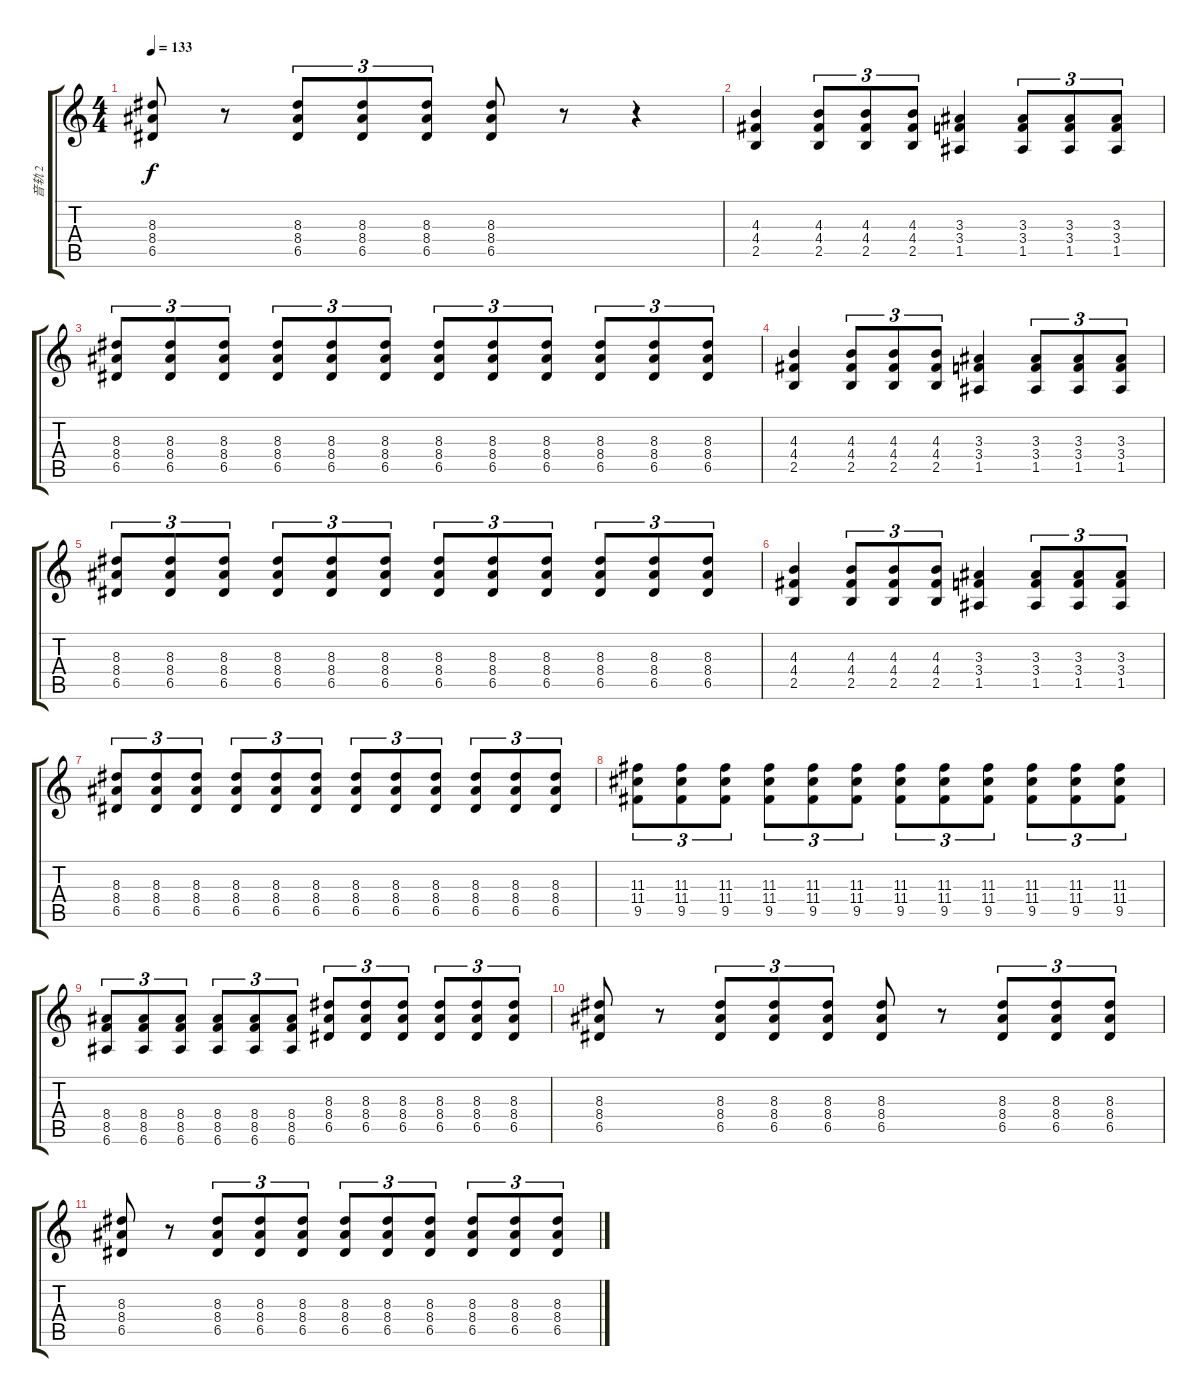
\track ("音轨 2" "音轨 2") {instrument overdrivenguitar}
\staff {score tabs}
\tuning (E4 B3 G3 D3 A2 E2) {hide}
\ts (4 4)
\tempo 133
\clef g2
\ks c
(8.3 8.4 6.5).8{dy f} r.8 (8.3 8.4 6.5).8{tu (3 2)} (8.3 8.4 6.5).8{tu (3 2)} (8.3 8.4 6.5).8{tu (3 2)} (8.3 8.4 6.5).8 r.8 r.4 |
(4.3 4.4 2.5).4 (4.3 4.4 2.5).8{tu (3 2)} (4.3 4.4 2.5).8{tu (3 2)} (4.3 4.4 2.5).8{tu (3 2)} (3.3 3.4 1.5).4 (3.3 3.4 1.5).8{tu (3 2)} (3.3 3.4 1.5).8{tu (3 2)} (3.3 3.4 1.5).8{tu (3 2)} |
(8.3 8.4 6.5).8{tu (3 2)} (8.3 8.4 6.5).8{tu (3 2)} (8.3 8.4 6.5).8{tu (3 2)} (8.3 8.4 6.5).8{tu (3 2)} (8.3 8.4 6.5).8{tu (3 2)} (8.3 8.4 6.5).8{tu (3 2)} (8.3 8.4 6.5).8{tu (3 2)} (8.3 8.4 6.5).8{tu (3 2)} (8.3 8.4 6.5).8{tu (3 2)} (8.3 8.4 6.5).8{tu (3 2)} (8.3 8.4 6.5).8{tu (3 2)} (8.3 8.4 6.5).8{tu (3 2)} |
(4.3 4.4 2.5).4 (4.3 4.4 2.5).8{tu (3 2)} (4.3 4.4 2.5).8{tu (3 2)} (4.3 4.4 2.5).8{tu (3 2)} (3.3 3.4 1.5).4 (3.3 3.4 1.5).8{tu (3 2)} (3.3 3.4 1.5).8{tu (3 2)} (3.3 3.4 1.5).8{tu (3 2)} |
(8.3 8.4 6.5).8{tu (3 2)} (8.3 8.4 6.5).8{tu (3 2)} (8.3 8.4 6.5).8{tu (3 2)} (8.3 8.4 6.5).8{tu (3 2)} (8.3 8.4 6.5).8{tu (3 2)} (8.3 8.4 6.5).8{tu (3 2)} (8.3 8.4 6.5).8{tu (3 2)} (8.3 8.4 6.5).8{tu (3 2)} (8.3 8.4 6.5).8{tu (3 2)} (8.3 8.4 6.5).8{tu (3 2)} (8.3 8.4 6.5).8{tu (3 2)} (8.3 8.4 6.5).8{tu (3 2)} |
(4.3 4.4 2.5).4 (4.3 4.4 2.5).8{tu (3 2)} (4.3 4.4 2.5).8{tu (3 2)} (4.3 4.4 2.5).8{tu (3 2)} (3.3 3.4 1.5).4 (3.3 3.4 1.5).8{tu (3 2)} (3.3 3.4 1.5).8{tu (3 2)} (3.3 3.4 1.5).8{tu (3 2)} |
(8.3 8.4 6.5).8{tu (3 2)} (8.3 8.4 6.5).8{tu (3 2)} (8.3 8.4 6.5).8{tu (3 2)} (8.3 8.4 6.5).8{tu (3 2)} (8.3 8.4 6.5).8{tu (3 2)} (8.3 8.4 6.5).8{tu (3 2)} (8.3 8.4 6.5).8{tu (3 2)} (8.3 8.4 6.5).8{tu (3 2)} (8.3 8.4 6.5).8{tu (3 2)} (8.3 8.4 6.5).8{tu (3 2)} (8.3 8.4 6.5).8{tu (3 2)} (8.3 8.4 6.5).8{tu (3 2)} |
(11.3 11.4 9.5).8{tu (3 2)} (11.3 11.4 9.5).8{tu (3 2)} (11.3 11.4 9.5).8{tu (3 2)} (11.3 11.4 9.5).8{tu (3 2)} (11.3 11.4 9.5).8{tu (3 2)} (11.3 11.4 9.5).8{tu (3 2)} (11.3 11.4 9.5).8{tu (3 2)} (11.3 11.4 9.5).8{tu (3 2)} (11.3 11.4 9.5).8{tu (3 2)} (11.3 11.4 9.5).8{tu (3 2)} (11.3 11.4 9.5).8{tu (3 2)} (11.3 11.4 9.5).8{tu (3 2)} |
(8.4 8.5 6.6).8{tu (3 2)} (8.4 8.5 6.6).8{tu (3 2)} (8.4 8.5 6.6).8{tu (3 2)} (8.4 8.5 6.6).8{tu (3 2)} (8.4 8.5 6.6).8{tu (3 2)} (8.4 8.5 6.6).8{tu (3 2)} (8.3 8.4 6.5).8{tu (3 2)} (8.3 8.4 6.5).8{tu (3 2)} (8.3 8.4 6.5).8{tu (3 2)} (8.3 8.4 6.5).8{tu (3 2)} (8.3 8.4 6.5).8{tu (3 2)} (8.3 8.4 6.5).8{tu (3 2)} |
(8.3 8.4 6.5).8 r.8 (8.3 8.4 6.5).8{tu (3 2)} (8.3 8.4 6.5).8{tu (3 2)} (8.3 8.4 6.5).8{tu (3 2)} (8.3 8.4 6.5).8 r.8 (8.3 8.4 6.5).8{tu (3 2)} (8.3 8.4 6.5).8{tu (3 2)} (8.3 8.4 6.5).8{tu (3 2)} |
(8.3 8.4 6.5).8 r.8 (8.3 8.4 6.5).8{tu (3 2)} (8.3 8.4 6.5).8{tu (3 2)} (8.3 8.4 6.5).8{tu (3 2)} (8.3 8.4 6.5).8{tu (3 2)} (8.3 8.4 6.5).8{tu (3 2)} (8.3 8.4 6.5).8{tu (3 2)} (8.3 8.4 6.5).8{tu (3 2)} (8.3 8.4 6.5).8{tu (3 2)} (8.3 8.4 6.5).8{tu (3 2)}
